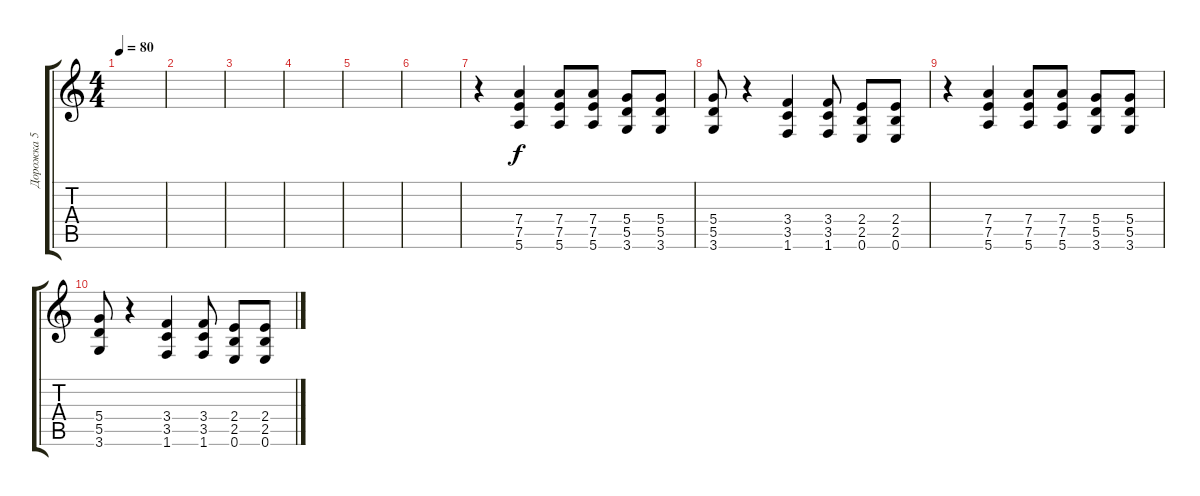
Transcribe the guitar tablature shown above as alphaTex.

\track ("Дорожка 5" "Дорожка 5") {instrument distortionguitar}
\staff {score tabs}
\tuning (E4 B3 G3 D3 A2 E2) {hide}
\ts (4 4)
\tempo 80
\clef g2
\ks c
|
|
|
|
|
|
r.4 (7.4 7.5 5.6).4 (7.4 7.5 5.6).8 (7.4 7.5 5.6).8 (5.4 5.5 3.6).8 (5.4 5.5 3.6).8 |
(5.4 5.5 3.6).8 r.4 (3.4 3.5 1.6).4 (3.4 3.5 1.6).8 (2.4 2.5 0.6).8 (2.4 2.5 0.6).8 |
r.4 (7.4 7.5 5.6).4 (7.4 7.5 5.6).8 (7.4 7.5 5.6).8 (5.4 5.5 3.6).8 (5.4 5.5 3.6).8 |
(5.4 5.5 3.6).8 r.4 (3.4 3.5 1.6).4 (3.4 3.5 1.6).8 (2.4 2.5 0.6).8 (2.4 2.5 0.6).8
